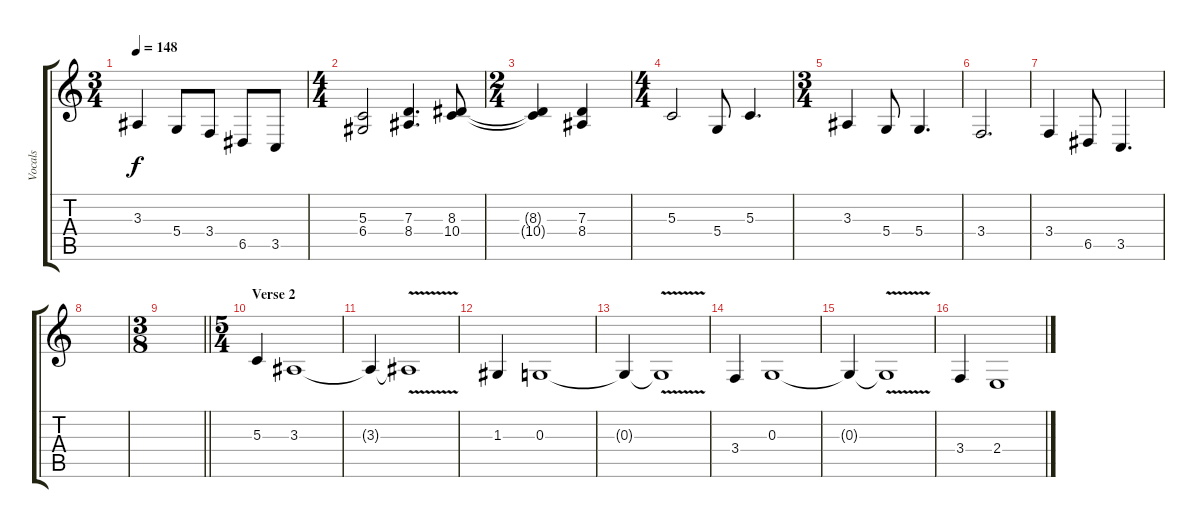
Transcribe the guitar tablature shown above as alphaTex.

\track ("Vocals" "Vocals") {instrument oboe}
\staff {score tabs}
\tuning (E4 B3 G3 D3 A2 E2) {hide}
\ts (3 4)
\tempo 148
\clef g2
\ks c
3.3.4{dy f} 5.4.8 3.4.8 6.5.8 3.5.8 |
\ts (4 4)
(5.3 6.4).2 (7.3 8.4).4{d} (8.3 10.4).8 |
\ts (2 4)
(8.3{t} 10.4{t}).4 (7.3 8.4).4 |
\ts (4 4)
5.3.2 5.4.8 5.3.4{d} |
\ts (3 4)
3.3.4 5.4.8 5.4.4{d} |
3.4.2{d} |
3.4.4 6.5.8 3.5.4{d} |
|
\ts (3 8)
\barLineRight lightlight
|
\ts (5 4)
\section ("" "Verse 2")
5.3.4 3.3.1 |
3.3{t}.4 3.3{v t}.1 |
1.3.4 0.3.1 |
0.3{t}.4 0.3{v t}.1 |
3.4.4 0.3.1 |
0.3{t}.4 0.3{v t}.1 |
3.4.4 2.4.1
